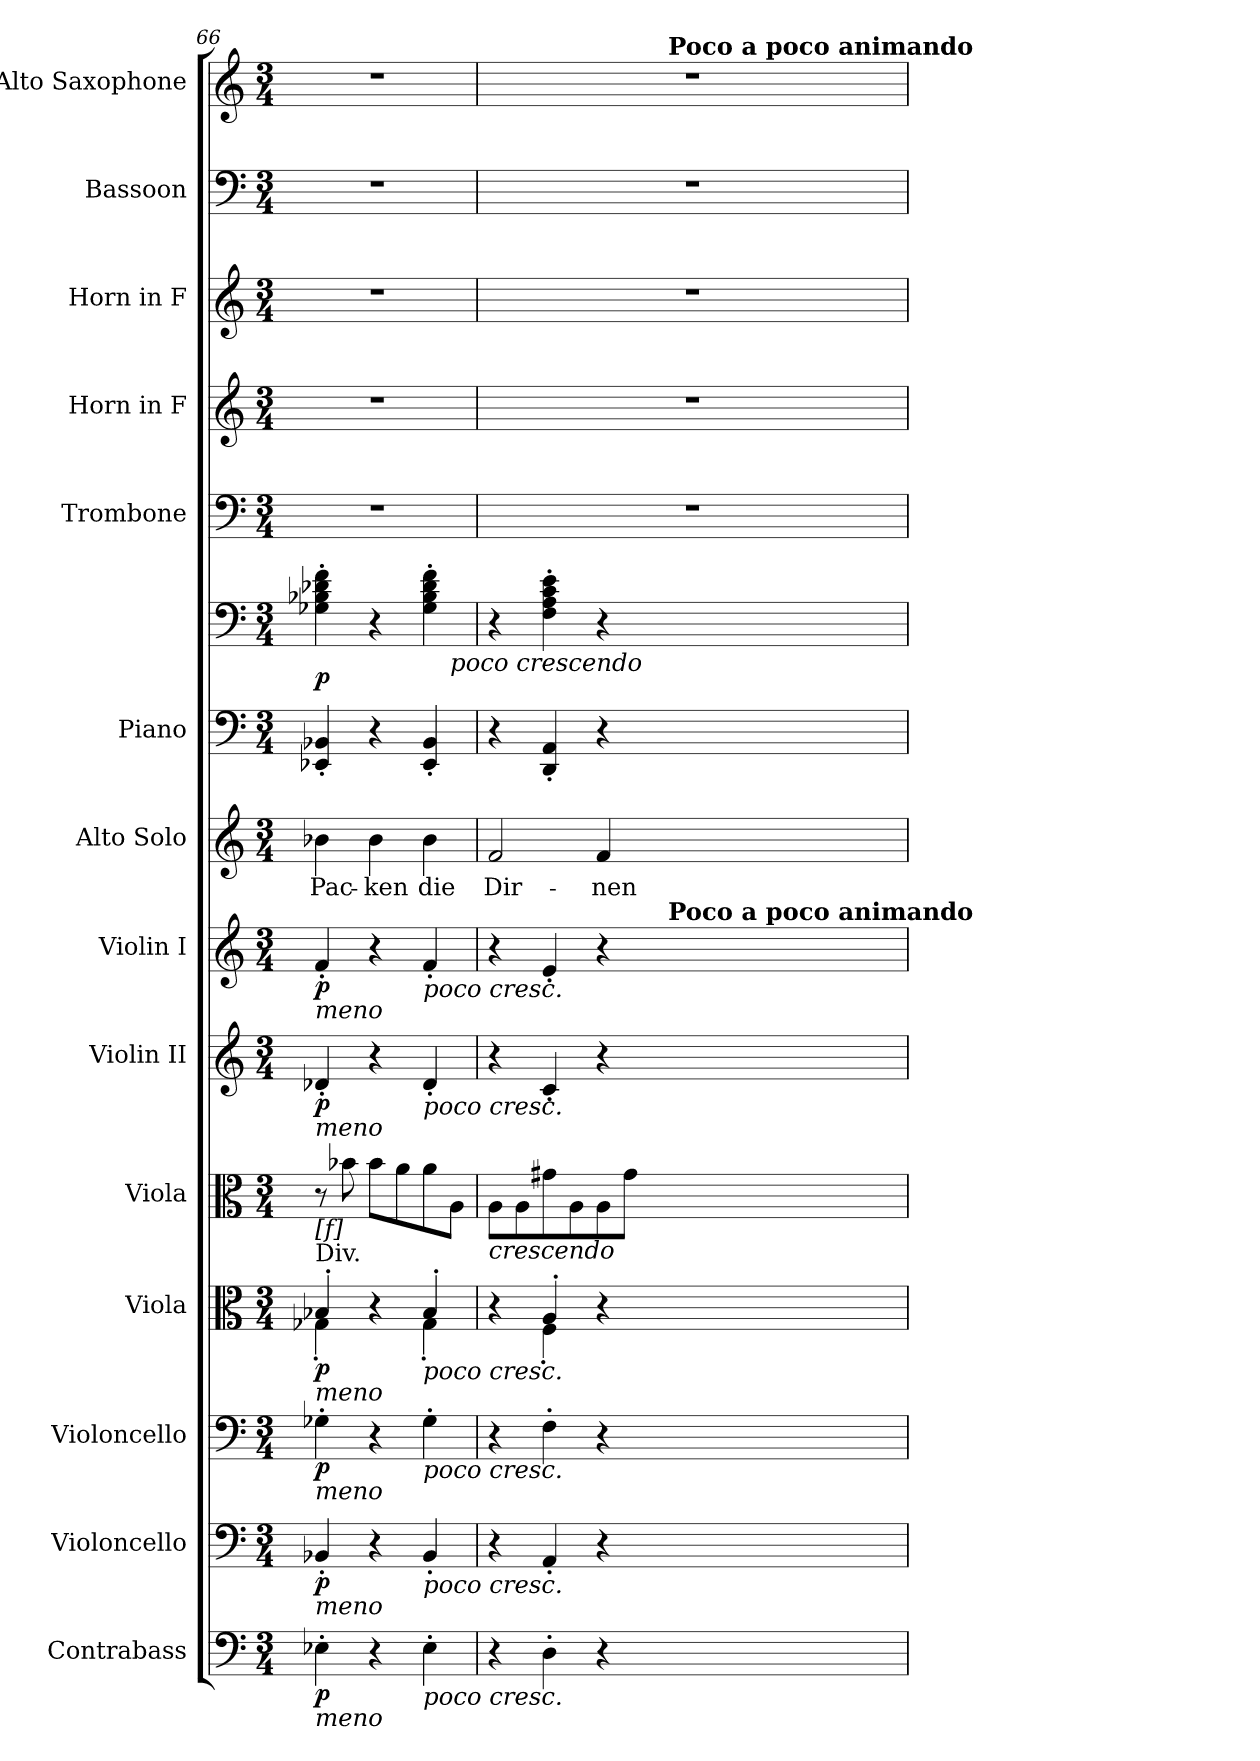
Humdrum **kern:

**kern	**dynam	**kern	**dynam	**kern	**dynam	**kern	**dynam	**kern	**kern	**dynam	**kern	**dynam	**kern	**text	**kern	**kern	**dynam	**kern	**kern	**kern	**kern	**kern
*part14	*part14	*part13	*part13	*part12	*part12	*part11	*part11	*part10	*part9	*part9	*part8	*part8	*part7	*part7	*part6	*part6	*part6	*part5	*part4	*part3	*part2	*part1
*staff15	*staff15	*staff14	*staff14	*staff13	*staff13	*staff12	*staff12	*staff11	*staff10	*staff10	*staff9	*staff9	*staff8	*staff8	*staff7	*staff6	*staff6/7	*staff5	*staff4	*staff3	*staff2	*staff1
*I"Contrabass	*	*I"Violoncello	*	*I"Violoncello	*	*I"Viola	*	*I"Viola	*I"Violin II	*	*I"Violin I	*	*I"Alto Solo	*	*I"Piano	*	*	*I"Trombone	*I"Horn in F	*I"Horn in F	*I"Bassoon	*I"Alto Saxophone
*I'Cb.	*	*I'Vc.	*	*I'Vc.	*	*I'Vla.	*	*I'Vla.	*I'Vln. II	*	*I'Vln. I	*	*I'A.	*	*I'Pno.	*	*	*I'Tbn.	*I'Hn.	*I'Hn.	*I'Bsn.	*I'Alto Sax.
!!LO:PB:g=z
*clefF4	*	*clefF4	*	*clefF4	*	*clefC3	*	*clefC3	*clefG2	*	*clefG2	*	*clefG2	*	*clefF4	*clefF4	*	*clefF4	*clefG2	*clefG2	*clefF4	*clefG2
*ITrd7c12	*	*	*	*	*	*	*	*	*	*	*	*	*	*	*	*	*	*	*ITrd4c7	*ITrd4c7	*	*ITrd5c9
*k[]	*	*k[]	*	*k[]	*	*k[]	*	*k[]	*k[]	*	*k[]	*	*k[]	*	*k[]	*k[]	*	*k[]	*k[b-]	*k[b-]	*k[]	*k[b-e-a-]
*M3/4	*	*M3/4	*	*M3/4	*	*M3/4	*	*M3/4	*M3/4	*	*M3/4	*	*M3/4	*	*M3/4	*M3/4	*	*M3/4	*M3/4	*M3/4	*M3/4	*M3/4
*MM200	*	*MM200	*	*MM200	*	*MM200	*	*MM200	*MM200	*	*MM200	*	*MM200	*	*MM200	*MM200	*	*MM200	*MM200	*MM200	*MM200	*MM200
=66	=66	=66	=66	=66	=66	=66	=66	=66	=66	=66	=66	=66	=66	=66	=66	=66	=66	=66	=66	=66	=66	=66
*	*	*	*	*	*	*^	*	*	*	*	*	*	*	*	*	*	*	*	*	*	*	*
!	!	!	!	!	!	!	!	!	!	!	!	!	!	!	!	!	!LO:TX:b:i:t=meno	!	!	!	!	!	!
!	!	!	!	!	!	!	!	!	!	!	!	!LO:TX:b:i:t=meno	!	!	!	!	!	!	!	!	!	!	!
!	!	!	!	!	!	!	!	!	!	!LO:TX:b:i:t=meno	!	!	!	!	!	!	!	!	!	!	!	!	!
!	!	!	!	!	!	!	!	!	!LO:TX:b:t=[f]	!	!	!	!	!	!	!	!	!	!	!	!	!	!
!	!	!	!	!	!	!LO:TX:b:i:t=meno	!	!	!	!	!	!	!	!	!	!	!	!	!	!	!	!	!
!	!	!	!	!	!	!LO:TX:a:t=Div.	!	!	!	!	!	!	!	!	!	!	!	!	!	!	!	!	!
!	!	!	!	!LO:TX:b:i:t=meno	!	!	!	!	!	!	!	!	!	!	!	!	!	!	!	!	!	!	!
!	!	!LO:TX:b:i:t=meno	!	!	!	!	!	!	!	!	!	!	!	!	!	!	!	!	!	!	!	!	!
!LO:TX:b:i:t=meno	!	!	!	!	!	!	!	!	!	!	!	!	!	!	!	!	!	!	!	!	!	!	!
!	!	!	!	!	!	!	!	!	!	!	!	!	!	!	!LO:LY:b:color=#000000	!	!	!	!LO:N:vis=1	!LO:N:vis=1	!LO:N:vis=1	!LO:N:vis=1	!LO:N:vis=1
*	*	*	*	*	*	*	*	*	*	*	*	*	*	*	*	*	*^	*	*	*	*	*	*
4EE-X'i\	p	4BB-X'i/	p	4G-X'i\	p	4B-X'i/	4G-X'i\	p	8r	4d-X'i/	p	4f'i/	p	4b-Xi\	Pac-	4EE-Xi/' 4BB-Xi'	4G-Xi\' 4B-Xi' 4d-Xi' 4fi'	2ryy	p	2.r	2.r	2.r	2.r	2.r
.	.	.	.	.	.	.	.	.	8b-Xi\	.	.	.	.	.	.	.	.	.	.	.	.	.	.	.
!	!	!	!	!	!	!	!	!	!	!	!	!	!	!	!LO:LY:b:color=#000000	!	!	!	!	!	!	!	!	!
4r	.	4r	.	4r	.	4r	4ryy	.	8b-i\L	4r	.	4r	.	4b-i\	-ken	4r	4r	.	.	.	.	.	.	.
.	.	.	.	.	.	.	.	.	8ai\	.	.	.	.	.	.	.	.	.	.	.	.	.	.	.
!	!	!	!	!	!	!	!	!	!	!	!	!LO:TX:b:i:t=poco cresc.	!	!	!	!	!	!	!	!	!	!	!	!
!	!	!	!	!	!	!	!	!	!	!LO:TX:b:i:t=poco cresc.	!	!	!	!	!	!	!	!	!	!	!	!	!	!
!	!	!	!	!	!	!LO:TX:b:i:t=poco cresc.	!	!	!	!	!	!	!	!	!	!	!	!	!	!	!	!	!	!
!	!	!	!	!LO:TX:b:i:t=poco cresc.	!	!	!	!	!	!	!	!	!	!	!	!	!	!	!	!	!	!	!	!
!	!	!LO:TX:b:i:t=poco cresc.	!	!	!	!	!	!	!	!	!	!	!	!	!	!	!	!	!	!	!	!	!	!
!LO:TX:b:i:t=poco cresc.	!	!	!	!	!	!	!	!	!	!	!	!	!	!	!	!	!	!	!	!	!	!	!	!
!	!	!	!	!	!	!	!	!	!	!	!	!	!	!	!LO:LY:b:color=#000000	!	!	!	!	!	!	!	!	!
4EE-'i\	.	4BB-'i/	.	4G-'i\	.	4B-'i/	4G-'i\	.	8ai\	4d-'i/	.	4f'i/	.	4b-i\	die	4EE-i/' 4BB-i'	4G-i\' 4B-i' 4d-i' 4fi'	8ryy	.	.	.	.	.	.
!	!	!	!	!	!	!	!	!	!	!	!	!	!	!	!	!	!	!LO:TX:b:i:t=poco crescendo	!	!	!	!	!	!
.	.	.	.	.	.	.	.	.	8Ai\J	.	.	.	.	.	.	.	.	8ryy	.	.	.	.	.	.
*	*	*	*	*	*	*	*	*	*	*	*	*	*	*	*	*	*v	*v	*	*	*	*	*	*
=67	=67	=67	=67	=67	=67	=67	=67	=67	=67	=67	=67	=67	=67	=67	=67	=67	=67	=67	=67	=67	=67	=67	=67
*	*	*	*	*	*	*	*	*	*	*	*	*	*	*	*	*	*^	*	*	*	*	*	*
!	!	!	!	!	!	!	!	!	!LO:TX:b:i:t=crescendo	!	!	!	!	!	!	!	!	!	!	!	!	!	!	!
!	!	!	!	!	!	!	!	!	!	!	!	!	!	!	!LO:LY:b:color=#000000	!	!	!	!	!LO:N:vis=1	!LO:N:vis=1	!LO:N:vis=1	!LO:N:vis=1	!LO:N:vis=1
*	*	*	*	*	*	*	*	*	*	*	*	*^	*	*	*	*	*v	*v	*	*	*	*	*	*^
4r	.	4r	.	4r	.	4r	4ryy	.	8Ai\L	4r	.	4r	2ryy	.	2fi/	Dir-	4r	4r	.	2.r	2.r	2.r	2.r	2.r	2ryy
.	.	.	.	.	.	.	.	.	8Ai\	.	.	.	.	.	.	.	.	.	.	.	.	.	.	.	.
4DD'i\	.	4AA'i/	.	4F'i\	.	4A'i/	4F'i\	.	8g#Xi\	4c'i/	.	4e'i/	.	.	.	.	4DDi/' 4AAi'	4Fi\' 4Ai' 4ci' 4ei'	.	.	.	.	.	.	.
.	.	.	.	.	.	.	.	.	8Ai\	.	.	.	.	.	.	.	.	.	.	.	.	.	.	.	.
!	!	!	!	!	!	!	!	!	!	!	!	!	!	!	!	!LO:LY:b:color=#000000	!	!	!	!	!	!	!	!	!
4r	.	4r	.	4r	.	4r	4ryy	.	8Ai\	4r	.	4r	8ryy	.	4fi/	-nen	4r	4r	.	.	.	.	.	.	8ryy
.	.	.	.	.	.	.	.	.	8g#i\J	.	.	.	16ryy	.	.	.	.	.	.	.	.	.	.	.	16ryy
.	.	.	.	.	.	.	.	.	.	.	.	.	32ryy	.	.	.	.	.	.	.	.	.	.	.	32ryy
.	.	.	.	.	.	.	.	.	.	.	.	.	64ryy	.	.	.	.	.	.	.	.	.	.	.	64ryy
.	.	.	.	.	.	.	.	.	.	.	.	.	128...ryy	.	.	.	.	.	.	.	.	.	.	.	128...ryy
!	!	!	!	!	!	!	!	!	!	!	!	!	!	!	!	!	!	!	!	!	!	!	!	!	!LO:TX:a:B:t=Poco a poco animando
!	!	!	!	!	!	!	!	!	!	!	!	!	!LO:TX:a:B:t=Poco a poco animando	!	!	!	!	!	!	!	!	!	!	!	!
.	.	.	.	.	.	.	.	.	.	.	.	.	1024ryy	.	.	.	.	.	.	.	.	.	.	.	1024ryy
*	*	*	*	*	*	*v	*v	*	*	*	*	*v	*v	*	*	*	*	*	*	*	*	*	*	*v	*v
=	=	=	=	=	=	=	=	=	=	=	=	=	=	=	=	=	=	=	=	=	=	=
*-	*-	*-	*-	*-	*-	*-	*-	*-	*-	*-	*-	*-	*-	*-	*-	*-	*-	*-	*-	*-	*-	*-
